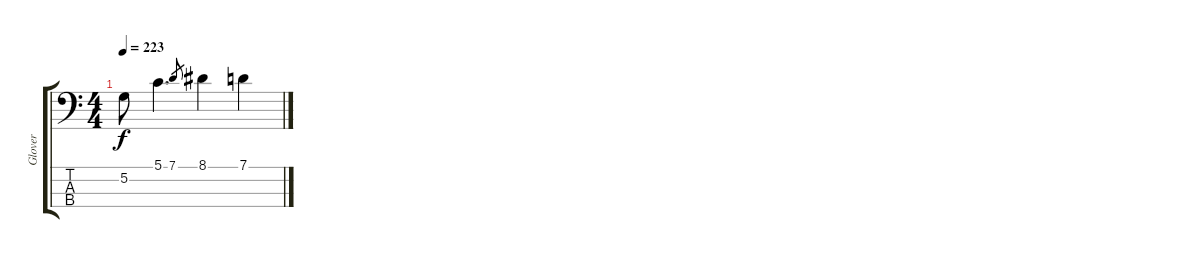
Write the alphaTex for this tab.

\track ("Glover" "Glover") {instrument electricbasspick}
\staff {score tabs}
\tuning (G2 D2 A1 E1) {hide}
\ts (4 4)
\tempo 223
\clef f4
\ks c
5.2{t}.8{dy f} 5.1.4{d} 7.1.8{gr} 8.1.4 7.1.4
